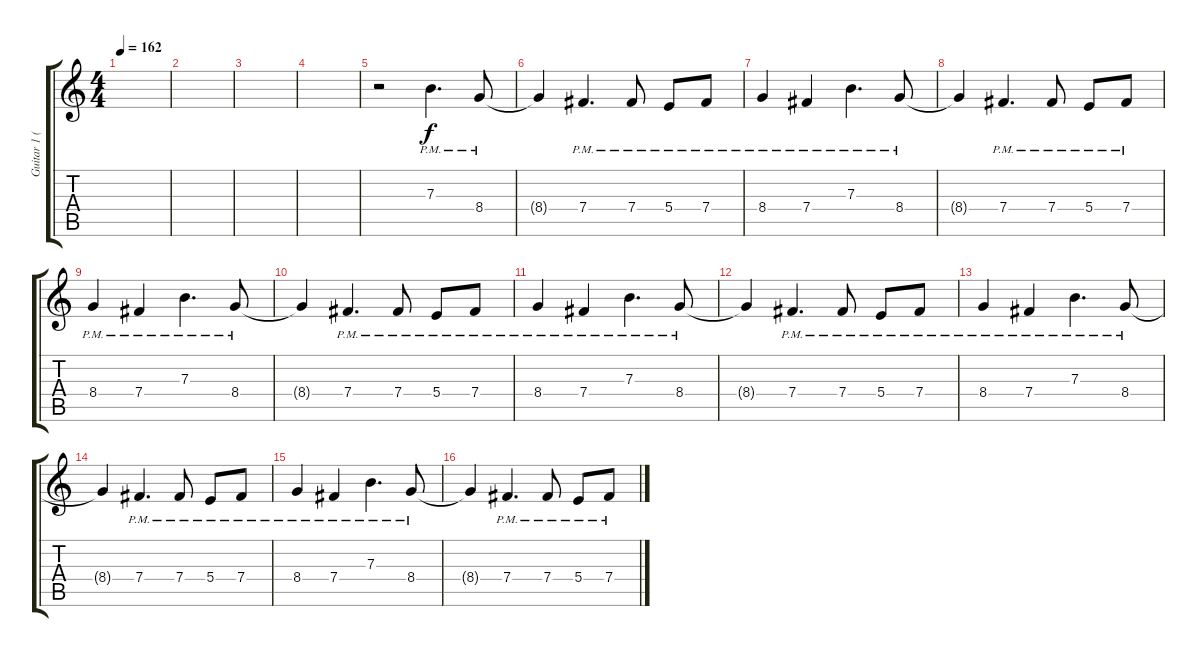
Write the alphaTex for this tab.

\track ("Guitar 1 (Clean + Delay)" "Guitar 1 (") {instrument electricguitarclean}
\staff {score tabs}
\tuning (Db4 Ab3 E3 B2 Gb2 B1) {hide}
\ts (4 4)
\tempo 162
\clef g2
\ks c
|
|
|
|
r.2 7.3{pm}.4{d} 8.4{pm}.8 |
8.4{t}.4 7.4{pm}.4{d} 7.4{pm}.8 5.4{pm}.8 7.4{pm}.8 |
8.4{pm}.4 7.4{pm}.4 7.3{pm}.4{d} 8.4{pm}.8 |
8.4{t}.4 7.4{pm}.4{d} 7.4{pm}.8 5.4{pm}.8 7.4{pm}.8 |
8.4{pm}.4 7.4{pm}.4 7.3{pm}.4{d} 8.4{pm}.8 |
8.4{t}.4 7.4{pm}.4{d} 7.4{pm}.8 5.4{pm}.8 7.4{pm}.8 |
8.4{pm}.4 7.4{pm}.4 7.3{pm}.4{d} 8.4{pm}.8 |
8.4{t}.4 7.4{pm}.4{d} 7.4{pm}.8 5.4{pm}.8 7.4{pm}.8 |
8.4{pm}.4 7.4{pm}.4 7.3{pm}.4{d} 8.4{pm}.8 |
8.4{t}.4 7.4{pm}.4{d} 7.4{pm}.8 5.4{pm}.8 7.4{pm}.8 |
8.4{pm}.4 7.4{pm}.4 7.3{pm}.4{d} 8.4{pm}.8 |
8.4{t}.4 7.4{pm}.4{d} 7.4{pm}.8 5.4{pm}.8 7.4{pm}.8
